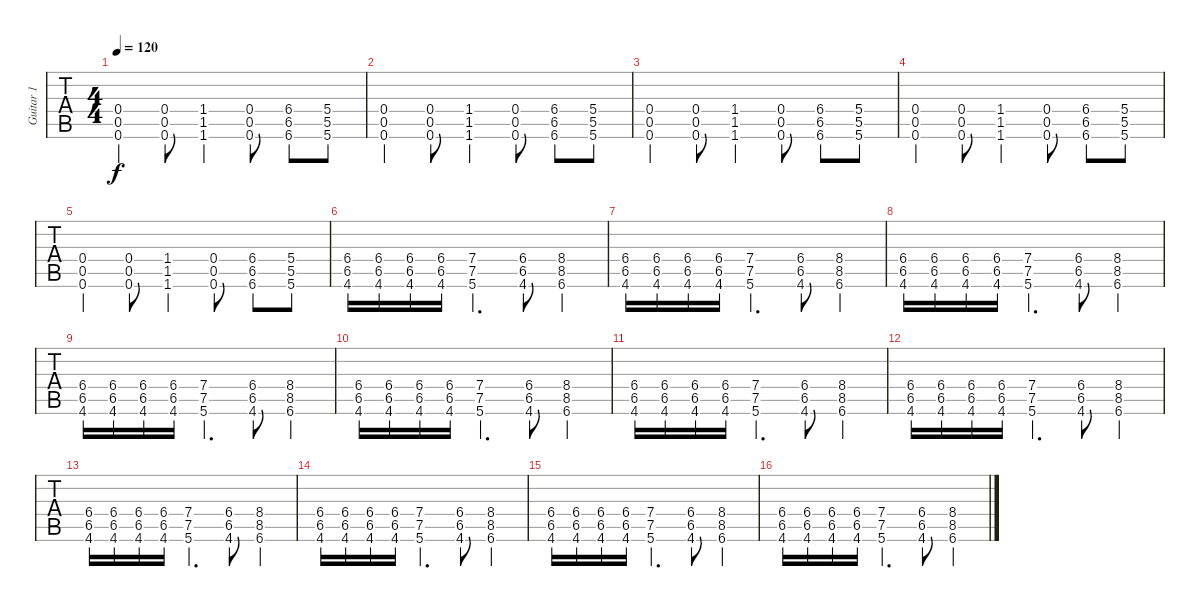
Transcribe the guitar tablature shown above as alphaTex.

\track ("Guitar 1" "Guitar 1") {instrument distortionguitar}
\staff {tabs}
\tuning (D4 A3 F3 C3 G2 C2) {hide}
\ts (4 4)
\tempo 120
\clef g2
\ks c
(0.4 0.5 0.6).4{dy f} (0.4 0.5 0.6).8 (1.4 1.5 1.6).4 (0.4 0.5 0.6).8 (6.4 6.5 6.6).8 (5.4 5.5 5.6).8 |
(0.4 0.5 0.6).4 (0.4 0.5 0.6).8 (1.4 1.5 1.6).4 (0.4 0.5 0.6).8 (6.4 6.5 6.6).8 (5.4 5.5 5.6).8 |
(0.4 0.5 0.6).4 (0.4 0.5 0.6).8 (1.4 1.5 1.6).4 (0.4 0.5 0.6).8 (6.4 6.5 6.6).8 (5.4 5.5 5.6).8 |
(0.4 0.5 0.6).4 (0.4 0.5 0.6).8 (1.4 1.5 1.6).4 (0.4 0.5 0.6).8 (6.4 6.5 6.6).8 (5.4 5.5 5.6).8 |
(0.4 0.5 0.6).4 (0.4 0.5 0.6).8 (1.4 1.5 1.6).4 (0.4 0.5 0.6).8 (6.4 6.5 6.6).8 (5.4 5.5 5.6).8 |
(6.4 6.5 4.6).16 (6.4 6.5 4.6).16 (6.4 6.5 4.6).16 (6.4 6.5 4.6).16 (7.4 7.5 5.6).4{d} (6.4 6.5 4.6).8 (8.4 8.5 6.6).4 |
(6.4 6.5 4.6).16 (6.4 6.5 4.6).16 (6.4 6.5 4.6).16 (6.4 6.5 4.6).16 (7.4 7.5 5.6).4{d} (6.4 6.5 4.6).8 (8.4 8.5 6.6).4 |
(6.4 6.5 4.6).16 (6.4 6.5 4.6).16 (6.4 6.5 4.6).16 (6.4 6.5 4.6).16 (7.4 7.5 5.6).4{d} (6.4 6.5 4.6).8 (8.4 8.5 6.6).4 |
(6.4 6.5 4.6).16 (6.4 6.5 4.6).16 (6.4 6.5 4.6).16 (6.4 6.5 4.6).16 (7.4 7.5 5.6).4{d} (6.4 6.5 4.6).8 (8.4 8.5 6.6).4 |
(6.4 6.5 4.6).16 (6.4 6.5 4.6).16 (6.4 6.5 4.6).16 (6.4 6.5 4.6).16 (7.4 7.5 5.6).4{d} (6.4 6.5 4.6).8 (8.4 8.5 6.6).4 |
(6.4 6.5 4.6).16 (6.4 6.5 4.6).16 (6.4 6.5 4.6).16 (6.4 6.5 4.6).16 (7.4 7.5 5.6).4{d} (6.4 6.5 4.6).8 (8.4 8.5 6.6).4 |
(6.4 6.5 4.6).16 (6.4 6.5 4.6).16 (6.4 6.5 4.6).16 (6.4 6.5 4.6).16 (7.4 7.5 5.6).4{d} (6.4 6.5 4.6).8 (8.4 8.5 6.6).4 |
(6.4 6.5 4.6).16 (6.4 6.5 4.6).16 (6.4 6.5 4.6).16 (6.4 6.5 4.6).16 (7.4 7.5 5.6).4{d} (6.4 6.5 4.6).8 (8.4 8.5 6.6).4 |
(6.4 6.5 4.6).16 (6.4 6.5 4.6).16 (6.4 6.5 4.6).16 (6.4 6.5 4.6).16 (7.4 7.5 5.6).4{d} (6.4 6.5 4.6).8 (8.4 8.5 6.6).4 |
(6.4 6.5 4.6).16 (6.4 6.5 4.6).16 (6.4 6.5 4.6).16 (6.4 6.5 4.6).16 (7.4 7.5 5.6).4{d} (6.4 6.5 4.6).8 (8.4 8.5 6.6).4 |
(6.4 6.5 4.6).16 (6.4 6.5 4.6).16 (6.4 6.5 4.6).16 (6.4 6.5 4.6).16 (7.4 7.5 5.6).4{d} (6.4 6.5 4.6).8 (8.4 8.5 6.6).4
